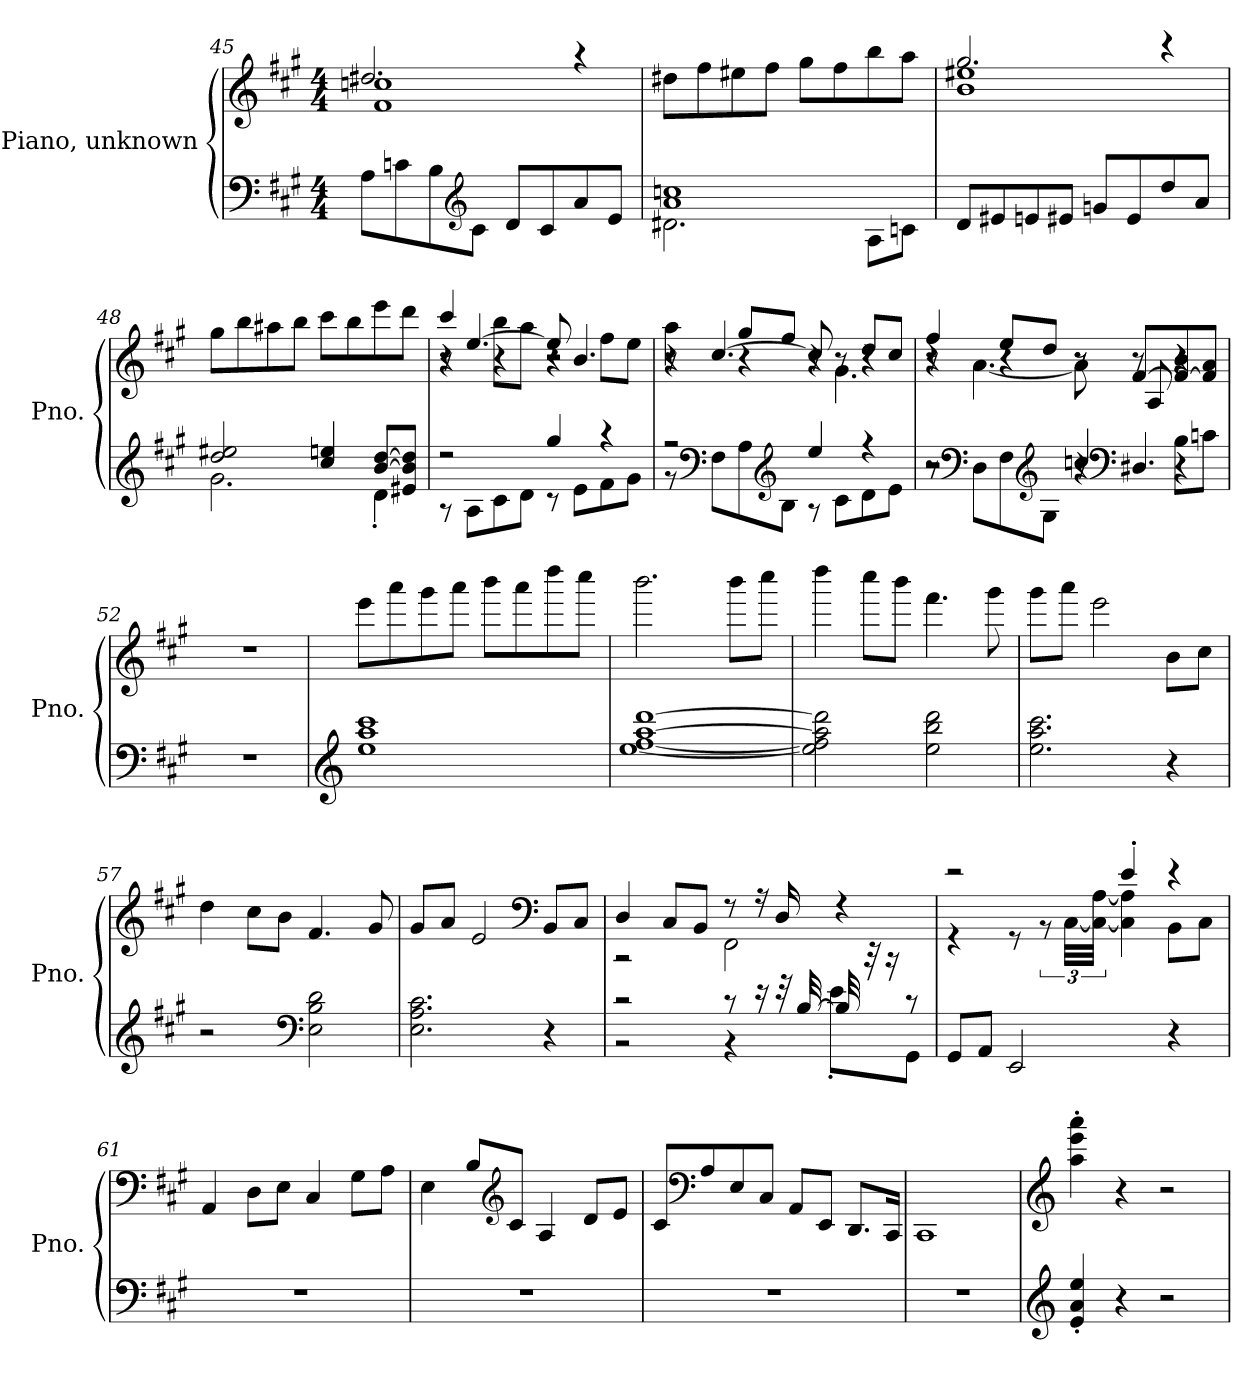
**kern	**kern
*part1	*part1
*staff2	*staff1
*I"Piano, unknown	*
*I'Pno.	*
*clefF4	*clefG2
*k[f#c#g#]	*k[f#c#g#]
*M4/4	*M4/4
=45	=45
*	*^
8A\L	2.dd#X/	1f# 1ccn
8cn\	.	.
8B\	.	.
*clefG2	*	*
8c\J	.	.
8d/L	.	.
8c/	.	.
8a/	4r	.
8e/J	.	.
*	*v	*v
=46	=46
*^	*
1a 1ccn	2.d#X\	8dd#X\L
.	.	8ff#\
.	.	8ee#X\
.	.	8ff#\J
.	.	8gg#\L
.	.	8ff#\
.	8A\L	8bb\
.	8cn\J	8aa\J
*v	*v	*
!!LO:LB:g=z
=47	=47
*	*^
8d/L	2.gg#/	1b 1ee#X
8e#X/	.	.
8en/	.	.
8e#X/J	.	.
8gn/L	.	.
8e#/	.	.
8dd/	4r	.
8a/J	.	.
*	*v	*v
=48	=48
*^	*
2dd/ 2ee#X/	2.g#\	8gg#\L
.	.	8bb\
.	.	8aa#X\
.	.	8bb\J
4cc#/ 4een/	.	8ccc#\L
.	.	8bb\
[8b/ [8dd/L	4d'\	8eee\
8e#X/ 8b/] 8dd/]J	.	8ddd\J
=49	=49	=49
*	*	*^
*	*	*	*^
2r	8r	4ccc#/	4r	8r
.	8A\L	.	.	[4.ee/
.	8c#\	4r	8bb\L	.
.	8d\J	.	8aa\J	.
4gg#/	8r	2r	4r	8ee/]
.	8e\L	.	.	4.b/
4r	8f#\	.	8ff#\L	.
.	8g#\J	.	8ee\J	.
!!LO:LB:g=z	!!	!!
=50	=50	=50	=50	=50
2r	8r	4r	4aa\	8r
*clefF4	*	*	*	*
.	8F#\L	.	.	[4.cc#/
.	8A\	8gg#/L	4r	.
*clefG2	*	*	*	*
.	8B\J	8ff#/J	.	.
4ee/	8r	4r	8r	8cc#/]
.	8c#\L	.	4.g#\	8r
4r	8d\	8dd/L	.	4r
.	8e\J	8cc#/J	.	.
=51	=51	=51	=51	=51
*	*^	*	*	*
2r	8r	2r	4r	8r	4ff#/
*clefF4	*	*	*	*	*
.	8D\L	.	.	[4.a\	.
.	8F#\	.	8ee/L	.	4r
*clefG2	*	*	*	*	*
.	8G#\J	.	8dd/J	.	.
4ccn/	4r	8r	8r	8a\]	8r
*clefF4	*	*	*	*	*
.	.	4.D#X/	[8f#/L	8r	8A/
4r	8B\L	.	8f#/_ 8b/	4r	4r
.	8cn\J	.	8f#/] 8a/J	.	.
*v	*v	*v	*	*	*
*	*v	*v	*v
=52	=52
1r	1r
!!LO:LB:g=z
=53	=53
*clefG2	*
1ee 1aa 1ccc#	8eee\L
.	8aaa\
.	8ggg#\
.	8aaa\J
.	8bbb\L
.	8aaa\
.	8dddd\
.	8cccc#\J
=54	=54
[1ee [1ff# [1aa [1ddd	2.bbb\
.	8bbb\L
.	8cccc#\J
=55	=55
2ee\] 2ff#\] 2aa\] 2ddd\]	4dddd\
.	8cccc#\L
.	8bbb\J
2ee\ 2bb\ 2ddd\	4.fff#\
.	8ggg#\
=56	=56
2.ee\ 2.aa\ 2.ccc#\	8ggg#\L
.	8aaa\J
.	2eee\
4r	8b\L
.	8cc#\J
=57	=57
2r	4dd\
.	8cc#\L
.	8b\J
*clefF4	*
2E\ 2B\ 2d\	4.f#/
.	8g#/
!!LO:LB:g=z
=58	=58
2.E\ 2.A\ 2.c#\	8g#/L
.	8a/J
.	2e/
*	*clefF4
4r	8BB/L
.	8C#/J
=59	=59
*^	*^
2r	2r	4D/	2r
.	.	8C#/L	.
.	.	8BB/J	.
8r	4r	8r	2FF#\
16r	.	16r	.
32r	.	16D/	.
[32B/	.	.	.
32B/]	8e'\L	4r	.
32r	.	.	.
16r	.	.	.
8r	8GG#\J	.	.
*v	*v	*	*
=60	=60	=60
8GG#/L	2r	4r
8AA/J	.	.
2EE/	.	8r
.	.	12r
.	.	[48C#\LLL
.	.	48C#\_ [48A\JJJ
.	4e'/	4C#\] 4A\]
4r	4r	8BB\L
.	.	8C#\J
*	*v	*v
=61	=61
1r	4AA/
.	8D\L
.	8E\J
.	4C#/
.	8G#\L
.	8A\J
!!LO:LB:g=z
=62	=62
1r	4E\
.	8B/L
*	*clefG2
.	8c#/J
.	4A/
.	8d/L
.	8e/J
=63	=63
1r	8c#/L
*	*clefF4
.	8A/
.	8E/
.	8C#/J
.	8AA/L
.	8EE/J
.	8.DD/L
.	16CC#/Jk
=64	=64
1r	1CC#
=65	=65
*clefG2	*clefG2
4e/' 4a/' 4ee/'	4aa\' 4eee\' 4aaa\'
4r	4r
2r	2r
=	=
*-	*-
